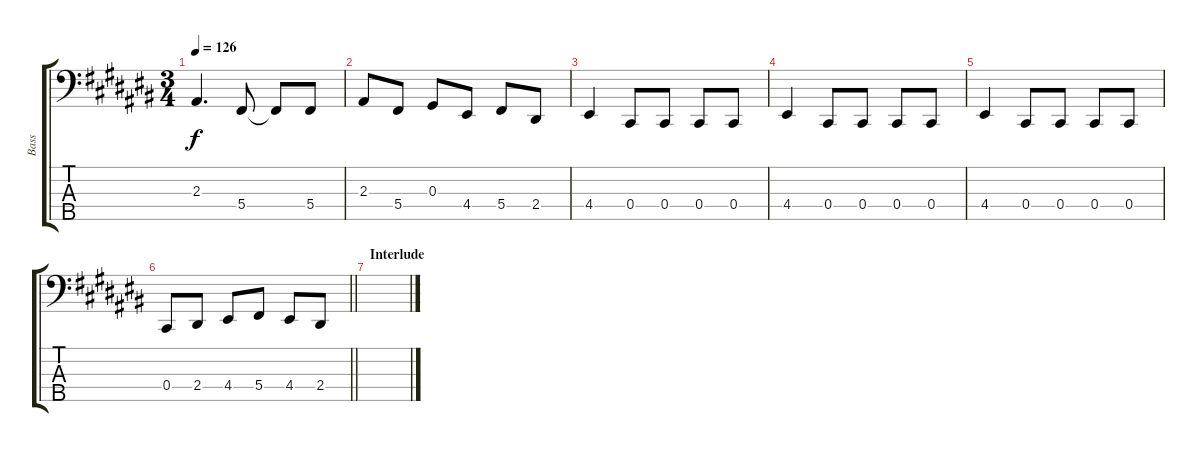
\track ("Bass" "Bass") {instrument electricbasspick}
\staff {score tabs}
\tuning (Gb2 Db2 Ab1 Db1 Bb0) {hide}
\ts (3 4)
\tempo 126
\clef f4
\ks c#
2.3.4{d dy f} 5.4.8 5.4{t}.8 5.4.8 |
2.3.8 5.4.8 0.3.8 4.4.8 5.4.8 2.4.8 |
4.4.4 0.4.8 0.4.8 0.4.8 0.4.8 |
4.4.4 0.4.8 0.4.8 0.4.8 0.4.8 |
4.4.4 0.4.8 0.4.8 0.4.8 0.4.8 |
\barLineRight lightlight
0.4.8 2.4.8 4.4.8 5.4.8 4.4.8 2.4.8 |
\section ("" "Interlude")
